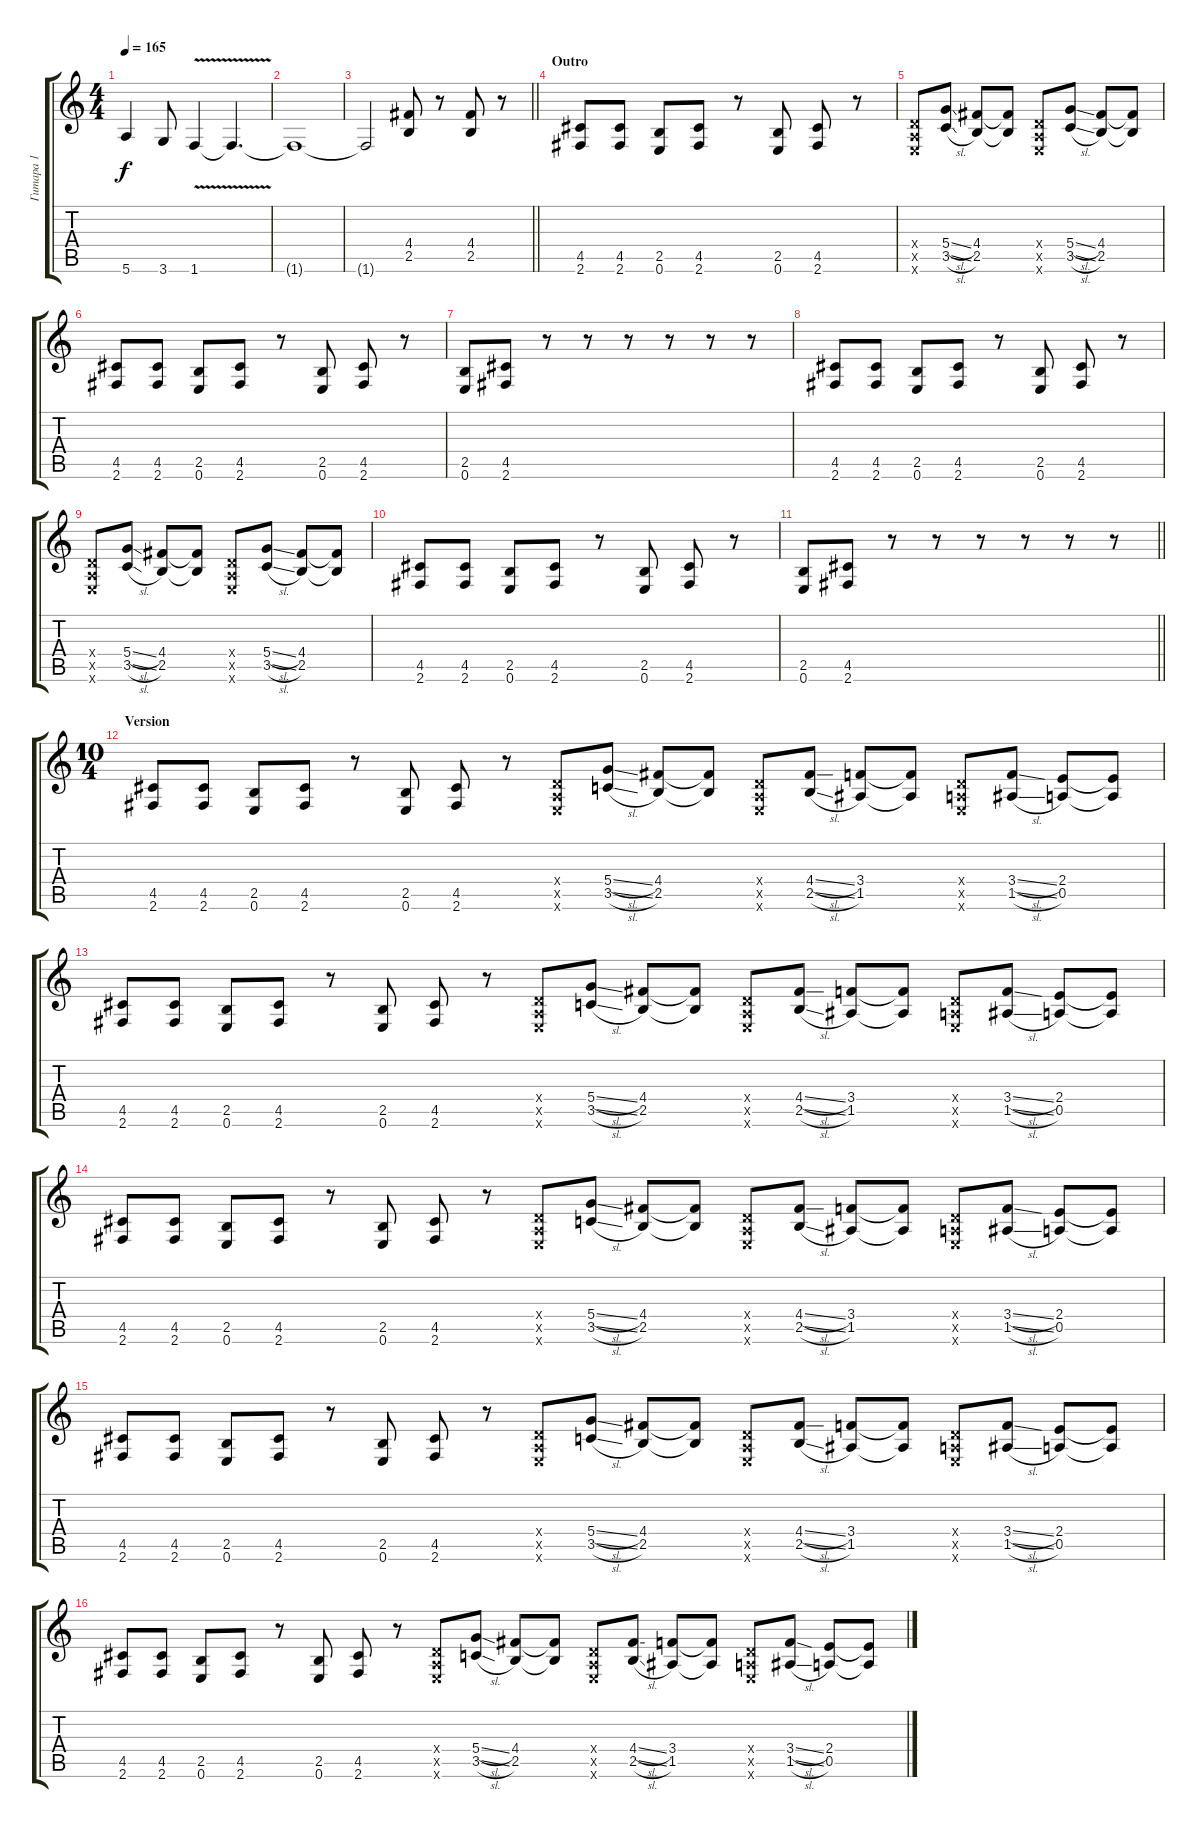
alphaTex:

\track ("Гитара 1" "Гитара 1") {instrument distortionguitar}
\staff {score tabs}
\tuning (E4 B3 G3 D3 A2 E2) {hide}
\ts (4 4)
\tempo 165
\clef g2
\ks c
5.6.4{dy f} 3.6.8 1.6{v}.4 1.6{t}.4{d} |
1.6{t}.1 |
\barLineRight lightlight
1.6{t}.2 (4.4 2.5).8 r.8 (4.4 2.5).8 r.8 |
\section ("" "Outro")
(4.5 2.6).8 (4.5 2.6).8 (2.5 0.6).8 (4.5 2.6).8 r.8 (2.5 0.6).8 (4.5 2.6).8 r.8 |
(0.4{x} 0.5{x} 0.6{x}).8 (5.4{sl} 3.5{sl}).8 (4.4 2.5).8 (4.4{t} 2.5{t}).8 (0.4{x} 0.5{x} 0.6{x}).8 (5.4{sl} 3.5{sl}).8 (4.4 2.5).8 (4.4{t} 2.5{t}).8 |
(4.5 2.6).8 (4.5 2.6).8 (2.5 0.6).8 (4.5 2.6).8 r.8 (2.5 0.6).8 (4.5 2.6).8 r.8 |
(2.5 0.6).8 (4.5 2.6).8 r.8 r.8 r.8 r.8 r.8 r.8 |
(4.5 2.6).8 (4.5 2.6).8 (2.5 0.6).8 (4.5 2.6).8 r.8 (2.5 0.6).8 (4.5 2.6).8 r.8 |
(0.4{x} 0.5{x} 0.6{x}).8 (5.4{sl} 3.5{sl}).8 (4.4 2.5).8 (4.4{t} 2.5{t}).8 (0.4{x} 0.5{x} 0.6{x}).8 (5.4{sl} 3.5{sl}).8 (4.4 2.5).8 (4.4{t} 2.5{t}).8 |
(4.5 2.6).8 (4.5 2.6).8 (2.5 0.6).8 (4.5 2.6).8 r.8 (2.5 0.6).8 (4.5 2.6).8 r.8 |
\barLineRight lightlight
(2.5 0.6).8 (4.5 2.6).8 r.8 r.8 r.8 r.8 r.8 r.8 |
\ts (10 4)
\section ("" "Version")
(4.5 2.6).8 (4.5 2.6).8 (2.5 0.6).8 (4.5 2.6).8 r.8 (2.5 0.6).8 (4.5 2.6).8 r.8 (0.4{x} 0.5{x} 0.6{x}).8 (5.4{sl} 3.5{sl}).8 (4.4 2.5).8 (4.4{t} 2.5{t}).8 (0.4{x} 0.5{x} 0.6{x}).8 (4.4{sl} 2.5{sl}).8 (3.4 1.5).8 (3.4{t} 1.5{t}).8 (0.4{x} 0.5{x} 0.6{x}).8 (3.4{sl} 1.5{sl}).8 (2.4 0.5).8 (2.4{t} 0.5{t}).8 |
(4.5 2.6).8 (4.5 2.6).8 (2.5 0.6).8 (4.5 2.6).8 r.8 (2.5 0.6).8 (4.5 2.6).8 r.8 (0.4{x} 0.5{x} 0.6{x}).8 (5.4{sl} 3.5{sl}).8 (4.4 2.5).8 (4.4{t} 2.5{t}).8 (0.4{x} 0.5{x} 0.6{x}).8 (4.4{sl} 2.5{sl}).8 (3.4 1.5).8 (3.4{t} 1.5{t}).8 (0.4{x} 0.5{x} 0.6{x}).8 (3.4{sl} 1.5{sl}).8 (2.4 0.5).8 (2.4{t} 0.5{t}).8 |
(4.5 2.6).8 (4.5 2.6).8 (2.5 0.6).8 (4.5 2.6).8 r.8 (2.5 0.6).8 (4.5 2.6).8 r.8 (0.4{x} 0.5{x} 0.6{x}).8 (5.4{sl} 3.5{sl}).8 (4.4 2.5).8 (4.4{t} 2.5{t}).8 (0.4{x} 0.5{x} 0.6{x}).8 (4.4{sl} 2.5{sl}).8 (3.4 1.5).8 (3.4{t} 1.5{t}).8 (0.4{x} 0.5{x} 0.6{x}).8 (3.4{sl} 1.5{sl}).8 (2.4 0.5).8 (2.4{t} 0.5{t}).8 |
(4.5 2.6).8 (4.5 2.6).8 (2.5 0.6).8 (4.5 2.6).8 r.8 (2.5 0.6).8 (4.5 2.6).8 r.8 (0.4{x} 0.5{x} 0.6{x}).8 (5.4{sl} 3.5{sl}).8 (4.4 2.5).8 (4.4{t} 2.5{t}).8 (0.4{x} 0.5{x} 0.6{x}).8 (4.4{sl} 2.5{sl}).8 (3.4 1.5).8 (3.4{t} 1.5{t}).8 (0.4{x} 0.5{x} 0.6{x}).8 (3.4{sl} 1.5{sl}).8 (2.4 0.5).8 (2.4{t} 0.5{t}).8 |
(4.5 2.6).8 (4.5 2.6).8 (2.5 0.6).8 (4.5 2.6).8 r.8 (2.5 0.6).8 (4.5 2.6).8 r.8 (0.4{x} 0.5{x} 0.6{x}).8 (5.4{sl} 3.5{sl}).8 (4.4 2.5).8 (4.4{t} 2.5{t}).8 (0.4{x} 0.5{x} 0.6{x}).8 (4.4{sl} 2.5{sl}).8 (3.4 1.5).8 (3.4{t} 1.5{t}).8 (0.4{x} 0.5{x} 0.6{x}).8 (3.4{sl} 1.5{sl}).8 (2.4 0.5).8 (2.4{t} 0.5{t}).8
